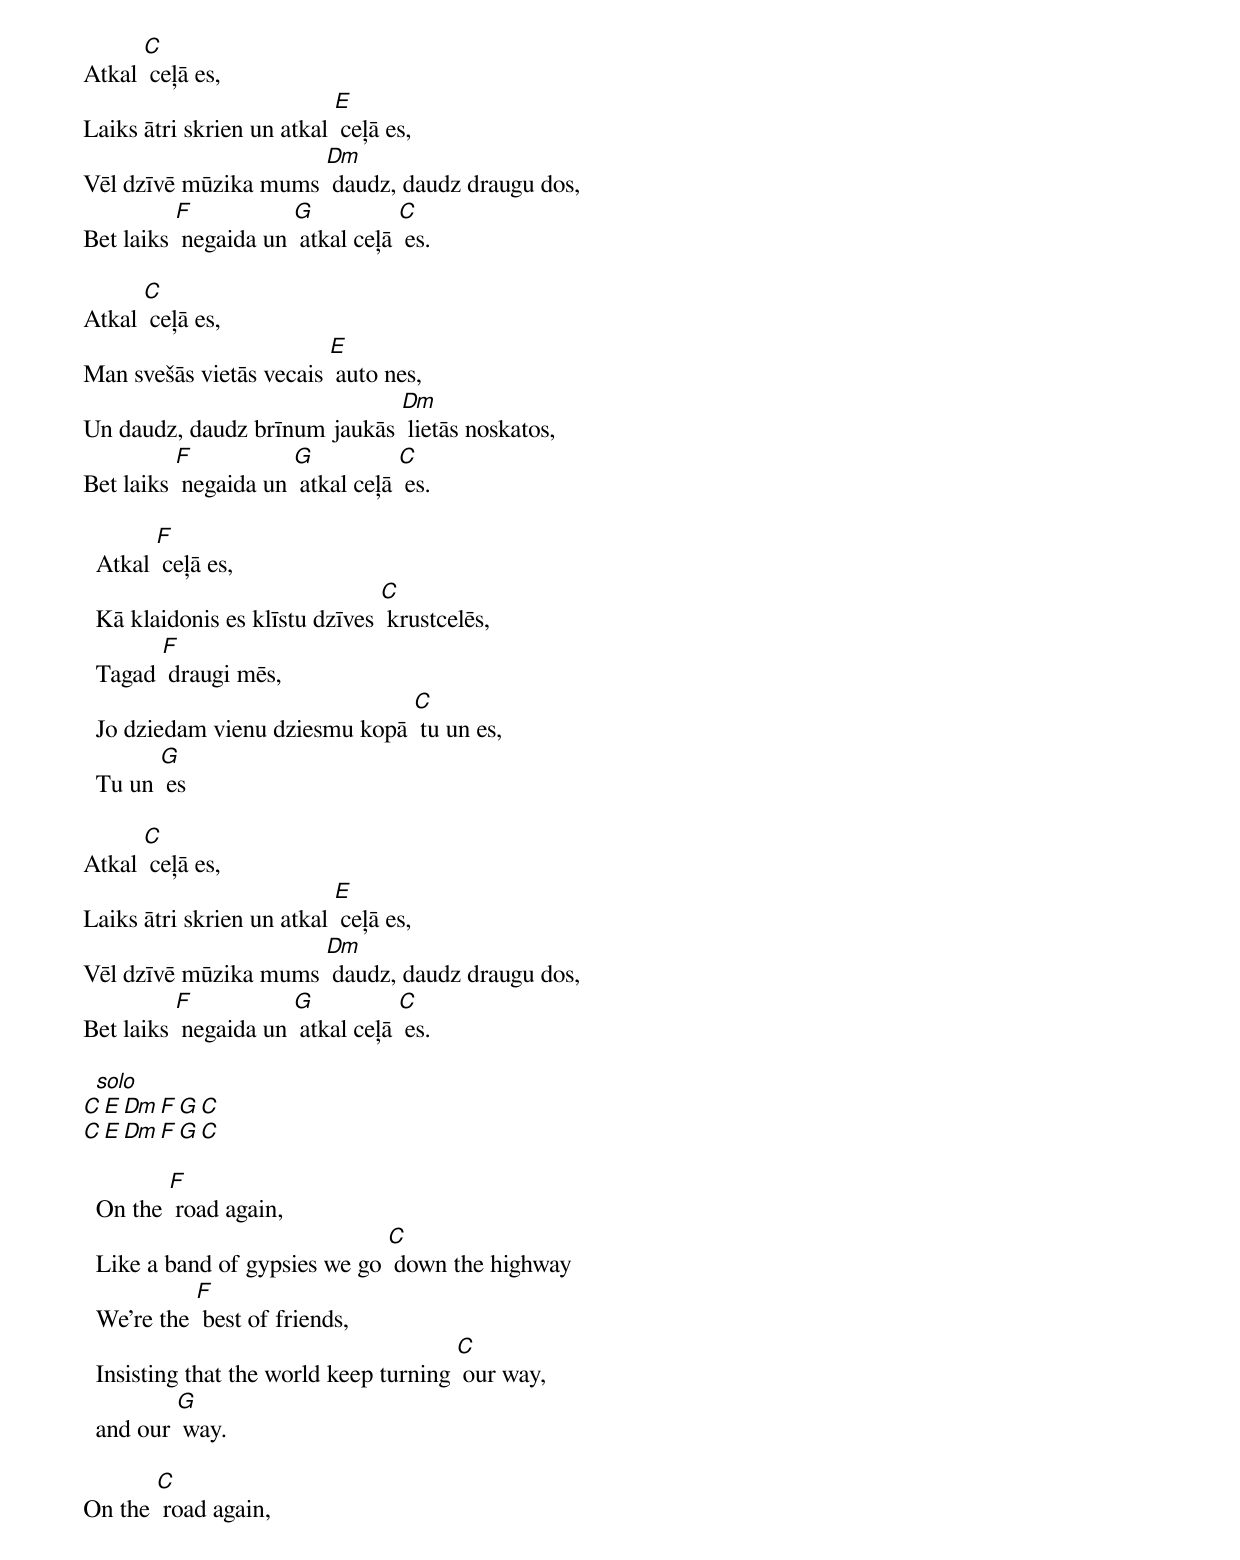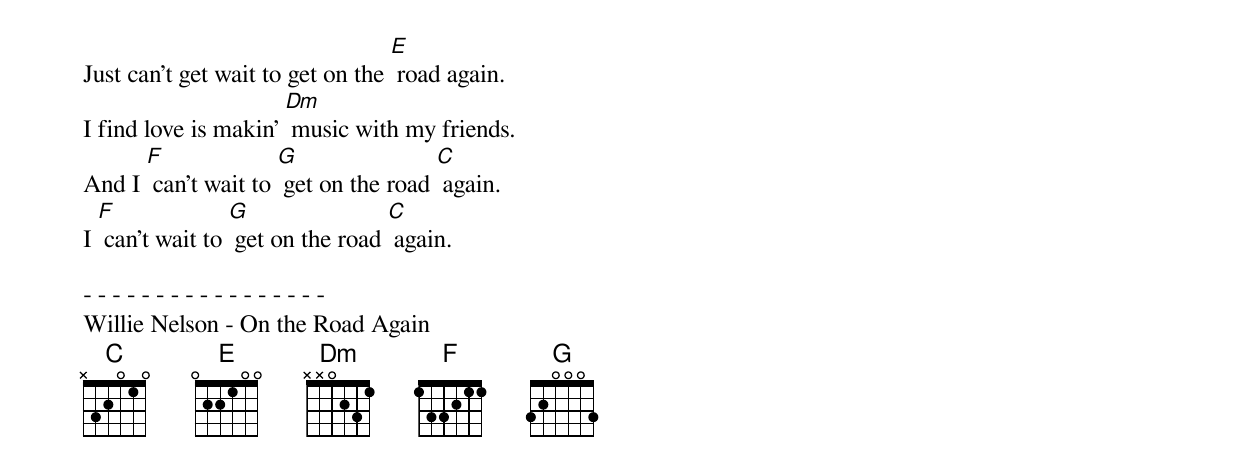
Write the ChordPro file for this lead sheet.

Atkal [C] ceļā es,
Laiks ātri skrien un atkal [E] ceļā es,
Vēl dzīvē mūzika mums [Dm] daudz, daudz draugu dos,
Bet laiks [F] negaida un [G] atkal ceļā [C] es.

Atkal [C] ceļā es,
Man svešās vietās vecais [E] auto nes,
Un daudz, daudz brīnum jaukās [Dm] lietās noskatos,
Bet laiks [F] negaida un [G] atkal ceļā [C] es.

  Atkal [F] ceļā es,
  Kā klaidonis es klīstu dzīves [C] krustcelēs,
  Tagad [F] draugi mēs,
  Jo dziedam vienu dziesmu kopā [C] tu un es,
  Tu un [G] es

Atkal [C] ceļā es,
Laiks ātri skrien un atkal [E] ceļā es,
Vēl dzīvē mūzika mums [Dm] daudz, daudz draugu dos,
Bet laiks [F] negaida un [G] atkal ceļā [C] es.

  [solo]
[C][E][Dm][F][G][C]
[C][E][Dm][F][G][C]

  On the [F] road again,
  Like a band of gypsies we go [C] down the highway
  We're the [F] best of friends,
  Insisting that the world keep turning [C] our way,
  and our [G] way.

On the [C] road again,
Just can't get wait to get on the [E] road again.
I find love is makin' [Dm] music with my friends.
And I [F] can't wait to [G] get on the road [C] again.
I [F] can't wait to [G] get on the road [C] again.

- - - - - - - - - - - - - - - - -
Willie Nelson - On the Road Again
